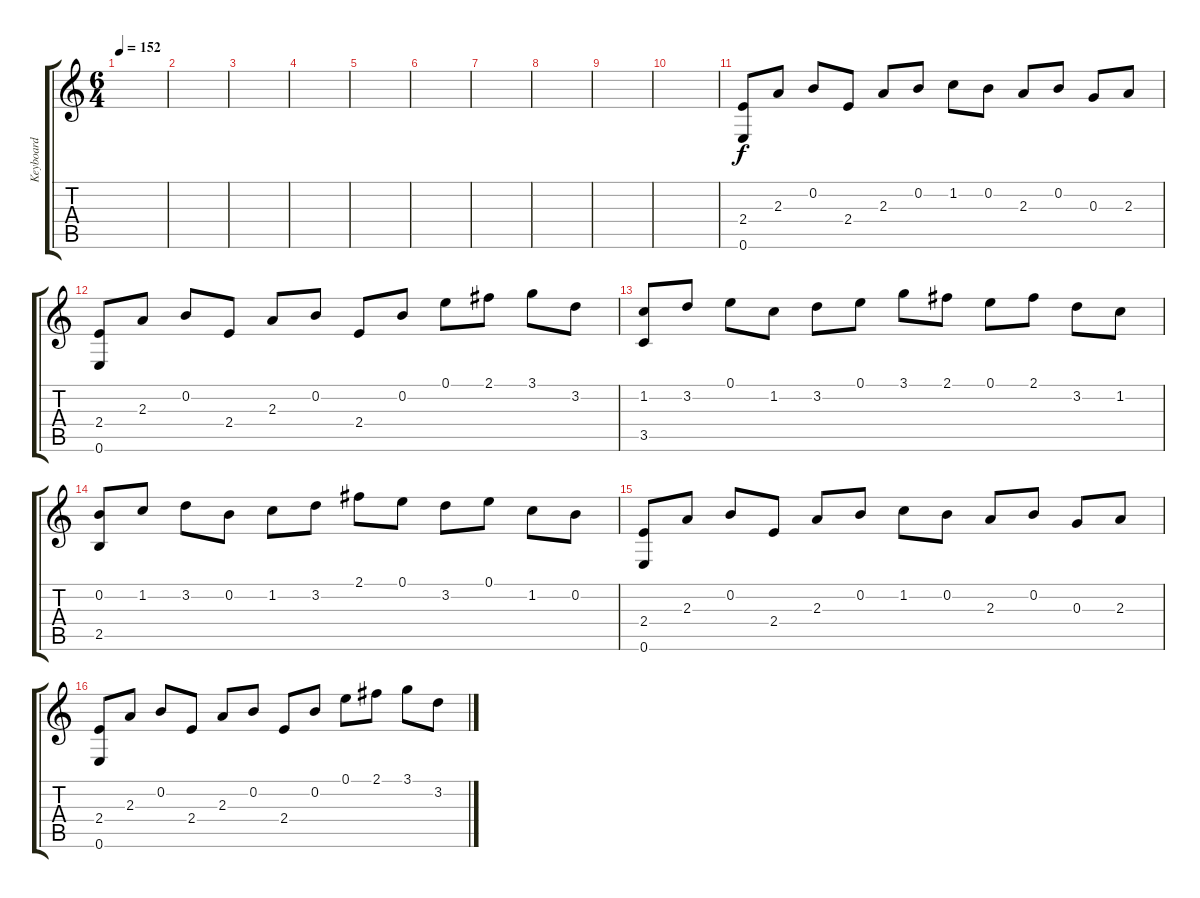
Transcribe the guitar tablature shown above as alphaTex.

\track ("Keyboard" "Keyboard") {instrument electricguitarclean}
\staff {score tabs}
\tuning (E4 B3 G3 D3 A2 E2) {hide}
\ts (6 4)
\tempo 152
\clef g2
\ks c
|
|
|
|
|
|
|
|
|
|
(2.4 0.6).8 2.3.8 0.2.8 2.4.8 2.3.8 0.2.8 1.2.8 0.2.8 2.3.8 0.2.8 0.3.8 2.3.8 |
(2.4 0.6).8 2.3.8 0.2.8 2.4.8 2.3.8 0.2.8 2.4.8 0.2.8 0.1.8 2.1.8 3.1.8 3.2.8 |
(1.2 3.5).8 3.2.8 0.1.8 1.2.8 3.2.8 0.1.8 3.1.8 2.1.8 0.1.8 2.1.8 3.2.8 1.2.8 |
(0.2 2.5).8 1.2.8 3.2.8 0.2.8 1.2.8 3.2.8 2.1.8 0.1.8 3.2.8 0.1.8 1.2.8 0.2.8 |
(2.4 0.6).8 2.3.8 0.2.8 2.4.8 2.3.8 0.2.8 1.2.8 0.2.8 2.3.8 0.2.8 0.3.8 2.3.8 |
(2.4 0.6).8 2.3.8 0.2.8 2.4.8 2.3.8 0.2.8 2.4.8 0.2.8 0.1.8 2.1.8 3.1.8 3.2.8
